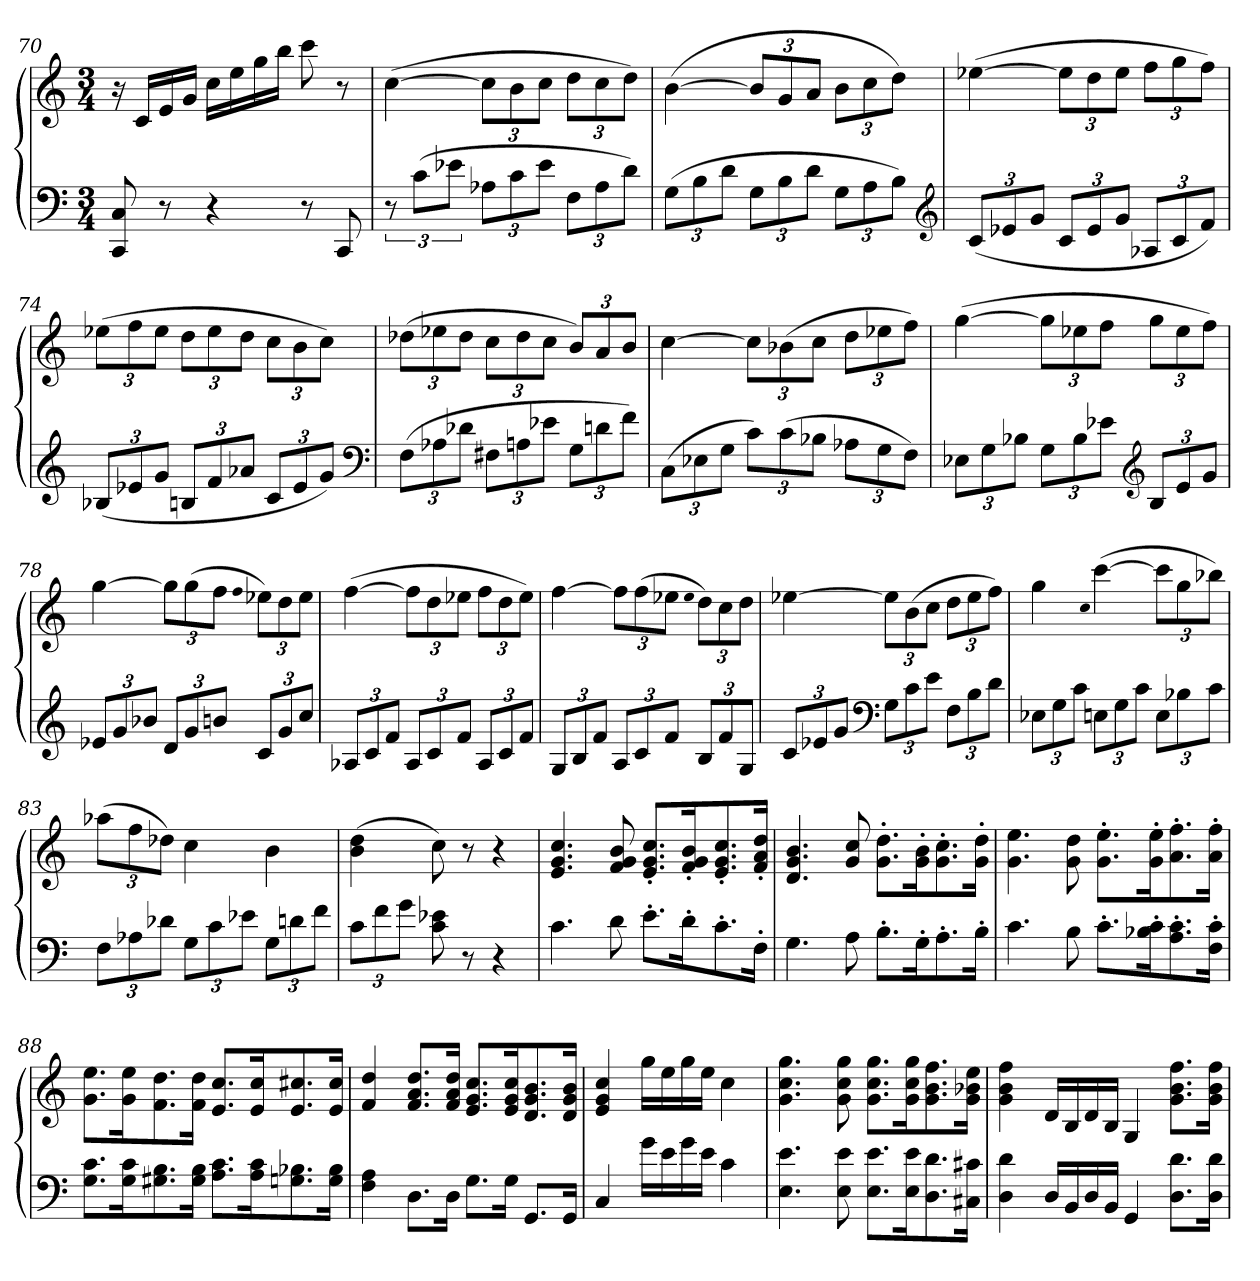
**kern	**kern
*part1	*part1
*staff2	*staff1
*clefF4	*clefG2
*k[]	*k[]
*C:	*C:
*M3/4	*M3/4
=70	=70
8CC 8C	16r
.	16cLL
8r	16e
.	16gJJ
4r	16ccLL
.	16ee
.	16gg
.	16bbJJ
8r	8ccc
8CC	8r
=71	=71
12r	([4cc
(12cL	.
12e-XJ	.
12A-XL	12ccL]
12c	12b
12e-J	12ccJ
12FL	12ddL
12A-	12cc
12dJ)	12ddJ)
=72	=72
(12GL	([4b
12B	.
12dJ	.
12GL	12bL]
12B	12g
12dJ	12aJ
12GL	12bL
12A	12cc
12BJ)	12ddJ)
*clefG2	*
=73	=73
(12cL	([4ee-X
12e-X	.
12gJ	.
12cL	12ee-L]
12e-	12dd
12gJ	12ee-J
12A-XL	12ffL
12c	12gg
12fJ)	12ffJ)
=74	=74
(12B-XL	(12ee-XL
12e-X	12ff
12gJ	12ee-J
12BnL	12ddL
12f	12ee-
12a-XJ	12ddJ
12cL	12ccL
12e-	12b
12gJ)	12ccJ)
*clefF4	*
=75	=75
(12FL	(12dd-XL
12A-X	12ee-X
12d-XJ	12dd-J
12F#XL	12ccL
12An	12dd-
12e-XJ	12ccJ
12GL	12bL)
12dn	12a
12fJ)	12bJ
=76	=76
(12CL	[4cc
12E-X	.
12GJ	.
12cL)	12ccL]
(12c	(12b-X
12B-XJ	12ccJ
12A-XL	12ddL
12G	12ee-X
12FJ)	12ffJ)
=77	=77
12E-XL	([4gg
12G	.
12B-XJ	.
12GL	12ggL]
12B-	12ee-X
12e-XJ	12ffJ
*clefG2	*
12B-L	12ggL
12e-	12ee-
12gJ	12ffJ)
=78	=78
12e-XL	[4gg
12g	.
12b-XJ	.
12dL	12ggL]
12g	(12gg
12bnJ	12ffJ
.	qff
12cL	12ee-XL)
12g	12dd
12ccJ	12ee-J
=79	=79
12A-XL	([4ff
12c	.
12fJ	.
12A-L	12ffL]
12c	12dd
12fJ	12ee-XJ
12A-L	12ffL
12c	12dd
12fJ	12ee-J)
=80	=80
12GL	[4ff
12B	.
12fJ	.
12AL	12ffL]
12c	(12ff
12fJ	12ee-XJ
.	qee-
12BL	12ddL)
12f	12cc
12GJ	12ddJ
=81	=81
12cL	[4ee-X
12e-X	.
12gJ	.
*clefF4	*
12GL	12ee-L]
12c	(12b
12e-J	12ccJ
12FL	12ddL
12B	12ee-
12dJ	12ffJ)
=82	=82
12E-XL	4gg
12G	.
12cJ	.
.	qcc
12EnL	([4ccc
12G	.
12cJ	.
12EL	12cccL]
12B-X	12gg
12cJ	12bb-XJ)
=83	=83
12FL	(12aa-XL
12A-X	12ff
12d-XJ	12dd-XJ)
12GL	4cc
12c	.
12e-XJ	.
12GL	4b
12dn	.
12fJ	.
=84	=84
12cL	(4b 4dd
12f	.
12gJ	.
8c 8e-X	8cc)
8r	8r
4r	4r
=85	=85
4.c	4.e 4.g 4.cc
8d	8f 8g 8b
8.e'L	8.e' 8.g' 8.cc'L
16d'K	16f' 16g' 16b'K
8.c'	8.e' 8.g' 8.cc'
16F'Jk	16f' 16a' 16dd'Jk
=86	=86
4.G	4.d 4.g 4.b
8A	8g 8cc
8.B'L	8.g' 8.dd'L
16G'K	16g' 16b'K
8.A'	8.g' 8.cc'
16B'Jk	16g' 16dd'Jk
=87	=87
4.c	4.g 4.ee
8B	8g 8dd
8.c'L	8.g' 8.ee'L
16B-X' 16c'K	16g' 16ee'K
8.A' 8.c'	8.a' 8.ff'
16F' 16c'Jk	16a' 16ff'Jk
=88	=88
8.G 8.cL	8.g 8.eeL
16G 16cK	16g 16eeK
8.G#X 8.B	8.f 8.dd
16G# 16BJk	16f 16ddJk
8.A 8.cL	8.e 8.ccL
16A 16cK	16e 16ccK
8.Gn 8.B-X	8.e 8.cc#X
16G 16B-Jk	16e 16cc#Jk
=89	=89
4F 4A	4f 4dd
8.DL	8.f 8.a 8.ddL
16DJk	16f 16a 16ddJk
8.GL	8.e 8.g 8.ccL
16GJk	16e 16g 16ccK
8.GGL	8.d 8.g 8.b
16GGJk	16d 16g 16bJk
=90	=90
4C	4e 4g 4cc
16gLL	16ggLL
16e	16ee
16g	16gg
16eJJ	16eeJJ
4c	4cc
=91	=91
4.E 4.e	4.g 4.cc 4.gg
8E 8e	8g 8cc 8gg
8.E 8.eL	8.g 8.cc 8.ggL
16E 16eK	16g 16cc 16ggK
8.D 8.d	8.g 8.b 8.ff
16C#X 16c#XJk	16g 16b-X 16eeJk
=92	=92
4D 4d	4g 4b 4ff
16DLL	16dLL
16BB	16B
16D	16d
16BBJJ	16BJJ
4GG	4G
8.D 8.dL	8.g 8.b 8.ffL
16D 16dJk	16g 16b 16ffJk
=	=
*-	*-
